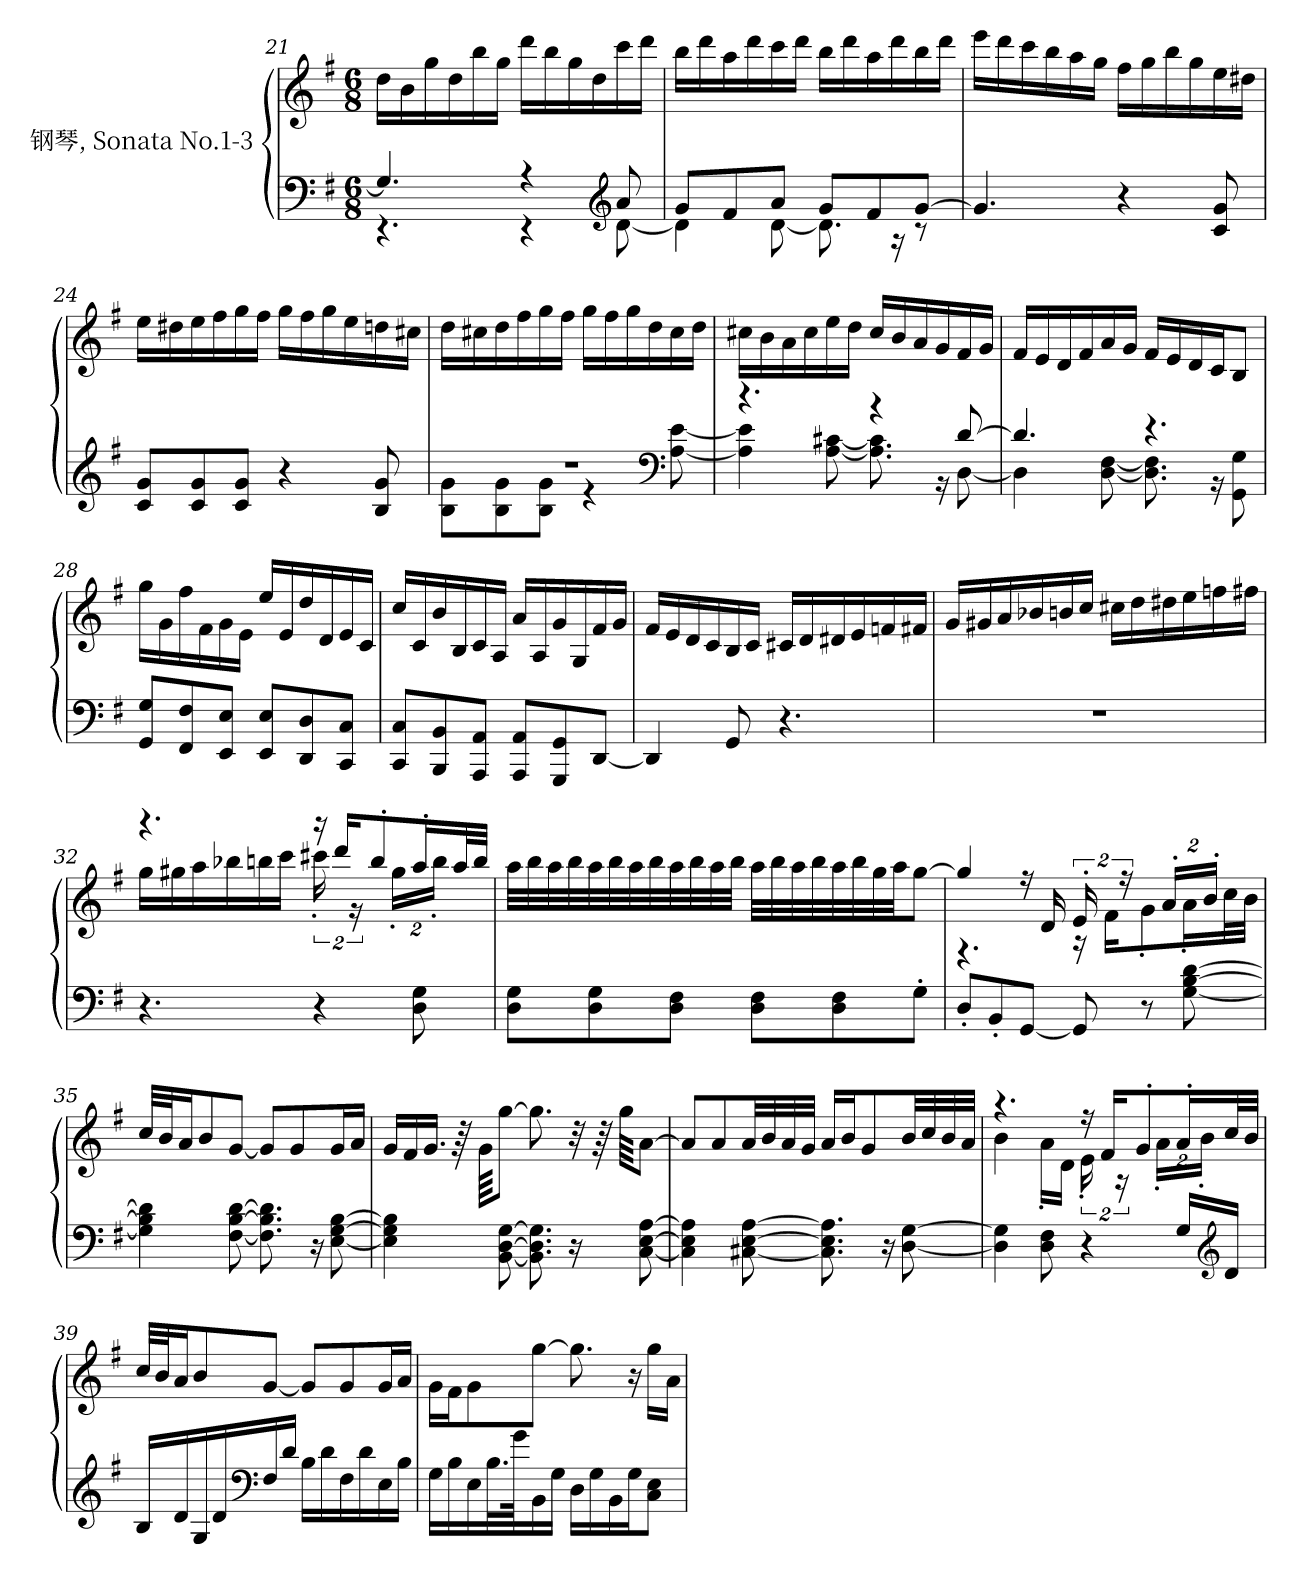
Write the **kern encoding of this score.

**kern	**kern
*part1	*part1
*staff2	*staff1
*I"钢琴, Sonata No.1-3	*
*clefF4	*clefG2
*k[f#]	*k[f#]
*M6/8	*M6/8
=21	=21
*^	*
4.G/]	4.r	16dd\LL
.	.	16b\
.	.	16gg\
.	.	16dd\
.	.	16bb\
.	.	16gg\JJ
*	*	*MM125
4r	4r	16ddd\LL
.	.	16bb\
.	.	16gg\
.	.	16dd\
*clefG2	*	*
*	*	*MM130
8a/	[8d\	16ccc\
.	.	16ddd\JJ
=22	=22	=22
8g/L	4d\]	16bb\LL
.	.	16ddd\
8f#/	.	16aa\
.	.	16ddd\
8a/J	[8d\	16ccc\
.	.	16ddd\JJ
8g/L	8.d\]	16bb\LL
.	.	16ddd\
8f#/	.	16aa\
.	16r	16ddd\
[8g/J	8r	16bb\
.	.	16ddd\JJ
*v	*v	*
!!LO:PB:g=z
=23	=23
4.g/]	16eee\LL
.	16ddd\
.	16ccc\
.	16bb\
.	16aa\
.	16gg\JJ
4r	16ff#\LL
.	16gg\
.	16bb\
.	16gg\
8c/ 8g/	16ee\
.	16dd#X\JJ
=24	=24
8c/ 8g/L	16ee\LL
.	16dd#X\
8c/ 8g/	16ee\
.	16ff#\
8c/ 8g/J	16gg\
.	16ff#\JJ
4r	16gg\LL
.	16ff#\
.	16gg\
.	16ee\
8B/ 8g/	16ddn\
.	16cc#X\JJ
=25	=25
*^	*
2.r	8B\ 8g\L	16dd\LL
.	.	16cc#X\
.	8B\ 8g\	16dd\
.	.	16ff#\
.	8B\ 8g\J	16gg\
.	.	16ff#\JJ
.	4r	16gg\LL
.	.	16ff#\
.	.	16gg\
.	.	16dd\
*clefF4	*	*
.	[8A\ [8e\	16cc#\
.	.	16dd\JJ
!!LO:LB:g=z
=26	=26	=26
4.r	4A\] 4e\]	16cc#X\LL
.	.	16b\
.	.	16a\
.	.	16cc#\
.	[8A\ [8c#X\	16ee\
.	.	16dd\JJ
4r	8.A\] 8.c#\]	16cc#/LL
.	.	16b/
.	.	16a/
.	16r	16g/
[8d/	[8D\	16f#/
.	.	16g/JJ
=27	=27	=27
4.d/]	4D\]	16f#/LL
.	.	16e/
.	.	16d/
.	.	16f#/
.	[8D\ [8F#\	16a/
.	.	16g/JJ
4.r	8.D\] 8.F#\]	16f#/LL
.	.	16e/
.	.	16d/
.	16r	16c/J
.	8GG\ 8G\	8B/J
*v	*v	*
=28	=28
8GG/ 8G/L	16gg\LL
.	16g\
8FF#/ 8F#/	16ff#\
.	16f#\
8EE/ 8E/J	16g\
.	16e\JJ
8EE/ 8E/L	16ee/LL
.	16e/
8DD/ 8D/	16dd/
.	16d/
8CC/ 8C/J	16e/
.	16c/JJ
!!LO:LB:g=z
=29	=29
8CC/ 8C/L	16cc/LL
.	16c/
8BBB/ 8BB/	16b/
.	16B/
8AAA/ 8AA/J	16c/
.	16A/JJ
*	*MM125
8AAA/ 8AA/L	16a/LL
.	16A/
*	*MM120
8GGG/ 8GG/	16g/
.	16G/
*	*MM123
[8DD/J	16f#/
.	16g/JJ
=30	=30
4DD/]	16f#/LL
.	16e/
.	16d/
.	16c/
*	*MM125
8GG/	16B/
.	16c/JJ
4.r	16c#X/LL
*	*MM127
.	16d/
.	16d#X/
.	16e/
*	*MM130
.	16fn/
.	16f#X/JJ
!!LO:LB:g=z
=31	=31
2.r	16g/LL
.	16g#X/
.	16a/
.	16b-X/
.	16bn/
.	16cc/JJ
.	16cc#X\LL
.	16dd\
.	16dd#X\
.	16ee\
*	*MM125
.	16ffn\
.	16ff#X\JJ
=32	=32
*	*^
4.r	4.r	16gg\LL
.	.	16gg#X\
.	.	16aa\
.	.	16bb-X\
*	*MM119	*
.	.	16bbn\
.	.	16ccc\JJ
4r	16r	32%3ccc#X'\
*	*MM112	*
.	16ddd/KL	.
.	.	32%3r
.	8bb'/	.
.	.	32%3gg#'\L
*	*MM124	*
8D\ 8G\	16aa'/L	.
.	.	32%3bb'\J
.	32aa/L	.
.	32bb/JJJ	.
*	*v	*v
!!LO:LB:g=z
=33	=33
8D\ 8G\L	32aa\LLL
.	32bb\
.	32aa\
.	32bb\
8D\ 8G\	32aa\
.	32bb\
.	32aa\
.	32bb\
8D\ 8F#\J	32aa\
.	32bb\
.	32aa\
.	32bb\JJJ
*	*MM120
8D\ 8F#\L	32aa\LLL
.	32bb\
.	32aa\
.	32bb\
*	*MM117
8D\ 8F#\	32aa\
.	32bb\
.	32gg\
.	32aa\JJ
8G'\J	[8gg\J
=34	=34
*	*MM107
*	*^
8D'/L	4gg/]	4.r
8BB'/	.	.
[8GG/J	16r	.
.	16d/	.
8GG/]	32%3e'/	16r
.	.	16f#\KL
.	32%3r	.
8r	.	8g'\
.	32%3a'/L	.
*	*MM125	*
[8G\ [8B\ [8d\	.	16a'\L
.	32%3b'/J	.
.	.	32cc\L
.	.	32b\JJJ
*	*v	*v
!!LO:LB:g=z
=35	=35
4G\] 4B\] 4d\]	32cc/LLL
.	32b/J
.	16a/J
.	8b/
*	*MM127
[8F#\ [8B\ [8d\	[8g/J
8.F#\] 8.B\] 8.d\]	8g/L]
.	8g/
16r	.
*	*MM130
[8E\ [8G\ [8B\	16g/L
.	16a/JJ
=36	=36
4E\] 4G\] 4B\]	16g/LL
.	16f#/
.	16.g/JJ
.	64r
.	64g\KKKL
[8BB\ [8D\ [8G\	[8gg\J
8.BB\] 8.D\] 8.G\]	8.gg\]
16r	32r
.	64r
.	64gg\KKKL
[8C\ [8E\ [8A\	[8a\J
=37	=37
4C\] 4E\] 4A\]	8a/L]
.	8a/
[8C#X\ [8E\ [8A\	32a/LL
.	32b/
.	32a/
.	32g/JJJ
8.C#\] 8.E\] 8.A\]	16a/LL
.	16b/J
.	8g/
16r	.
[8D\ [8G\	32b/LL
.	32cc/
.	32b/
.	32a/JJJ
!!LO:PB:g=z
=38	=38
*	*^
4D\] 4G\]	4.r	4b\
8D\ 8F#\	.	16a'\LL
.	.	16d\JJ
4r	16r	32%3e'\
.	16f#/KL	.
.	.	32%3r
.	8g'/	.
.	.	32%3a'\L
*	*MM125	*
16G/LL	16a'/L	.
.	.	32%3b'\J
*clefG2	*	*
16d/JJ	32cc/L	.
.	32b/JJJ	.
*	*v	*v
=39	=39
16B/LL	32cc/LLL
.	32b/J
16d/	16a/J
16G/	8b/
16d/	.
*clefF4	*
*	*MM127
16F#/	[8g/J
16d/JJ	.
16B\LL	8g/L]
16d\	.
16F#\	8g/
16d\	.
*	*MM130
16E\	16g/L
16B\JJ	16a/JJ
=40	=40
16G\LL	16g\LL
16B\	16f#\J
16E\	8g\
32.B\L	.
64g\JK	.
16BB\	[8gg\J
16G\JJ	.
16D\LL	8.gg\]
16G\	.
16BB\	.
16G\J	16r
8C\ 8E\J	16gg\LL
.	16a\JJ
=	=
*-	*-
